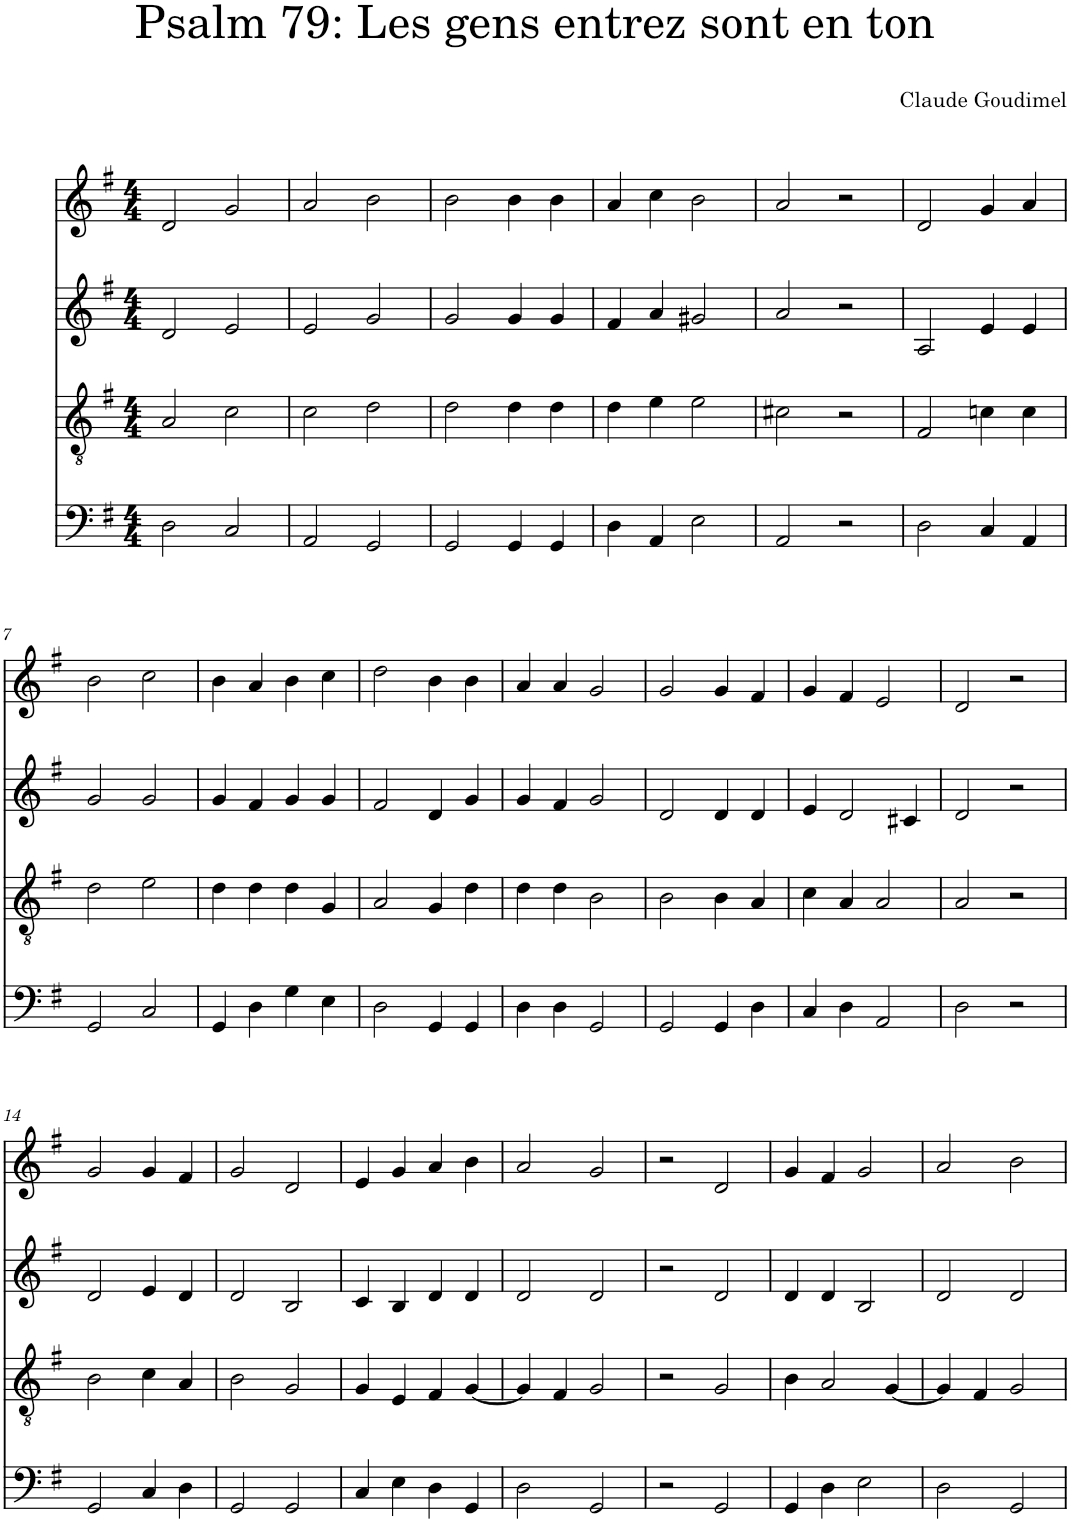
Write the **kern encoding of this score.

**kern	**kern	**kern	**kern
*part4	*part3	*part2	*part1
*staff4	*staff3	*staff2	*staff1
*I"Piano	*I"Piano	*I"Piano	*I"Piano
*I'Pno	*I'Pno	*I'Pno	*I'Pno
*clefF4	*clefGv2	*clefG2	*clefG2
*k[f#]	*k[f#]	*k[f#]	*k[f#]
*M4/4	*M4/4	*M4/4	*M4/4
=1	=1	=1	=1
2D\	2A/	2d/	2d/
2C/	2c\	2e/	2g/
=2	=2	=2	=2
2AA/	2c\	2e/	2a/
2GG/	2d\	2g/	2b\
=3	=3	=3	=3
2GG/	2d\	2g/	2b\
4GG/	4d\	4g/	4b\
4GG/	4d\	4g/	4b\
=4	=4	=4	=4
4D\	4d\	4f#/	4a/
4AA/	4e\	4a/	4cc\
2E\	2e\	2g#X/	2b\
=5	=5	=5	=5
2AA/	2c#X\	2a/	2a/
2r	2r	2r	2r
=6	=6	=6	=6
2D\	2F#/	2A/	2d/
4C/	4cn\	4e/	4g/
4AA/	4c\	4e/	4a/
!!LO:LB:g=z
=7	=7	=7	=7
2GG/	2d\	2g/	2b\
2C/	2e\	2g/	2cc\
=8	=8	=8	=8
4GG/	4d\	4g/	4b\
4D\	4d\	4f#/	4a/
4G\	4d\	4g/	4b\
4E\	4G/	4g/	4cc\
=9	=9	=9	=9
2D\	2A/	2f#/	2dd\
4GG/	4G/	4d/	4b\
4GG/	4d\	4g/	4b\
=10	=10	=10	=10
4D\	4d\	4g/	4a/
4D\	4d\	4f#/	4a/
2GG/	2B\	2g/	2g/
=11	=11	=11	=11
2GG/	2B\	2d/	2g/
4GG/	4B\	4d/	4g/
4D\	4A/	4d/	4f#/
=12	=12	=12	=12
4C/	4c\	4e/	4g/
4D\	4A/	2d/	4f#/
2AA/	2A/	.	2e/
.	.	4c#X/	.
=13	=13	=13	=13
2D\	2A/	2d/	2d/
2r	2r	2r	2r
!!LO:LB:g=z
=14	=14	=14	=14
2GG/	2B\	2d/	2g/
4C/	4c\	4e/	4g/
4D\	4A/	4d/	4f#/
=15	=15	=15	=15
2GG/	2B\	2d/	2g/
2GG/	2G/	2B/	2d/
=16	=16	=16	=16
4C/	4G/	4c/	4e/
4E\	4E/	4B/	4g/
4D\	4F#/	4d/	4a/
4GG/	[4G/	4d/	4b\
=17	=17	=17	=17
2D\	4G/]	2d/	2a/
.	4F#/	.	.
2GG/	2G/	2d/	2g/
=18	=18	=18	=18
2r	2r	2r	2r
2GG/	2G/	2d/	2d/
=19	=19	=19	=19
4GG/	4B\	4d/	4g/
4D\	2A/	4d/	4f#/
2E\	.	2B/	2g/
.	[4G/	.	.
=20	=20	=20	=20
2D\	4G/]	2d/	2a/
.	4F#/	.	.
2GG/	2G/	2d/	2b\
=	=	=	=
*-	*-	*-	*-
